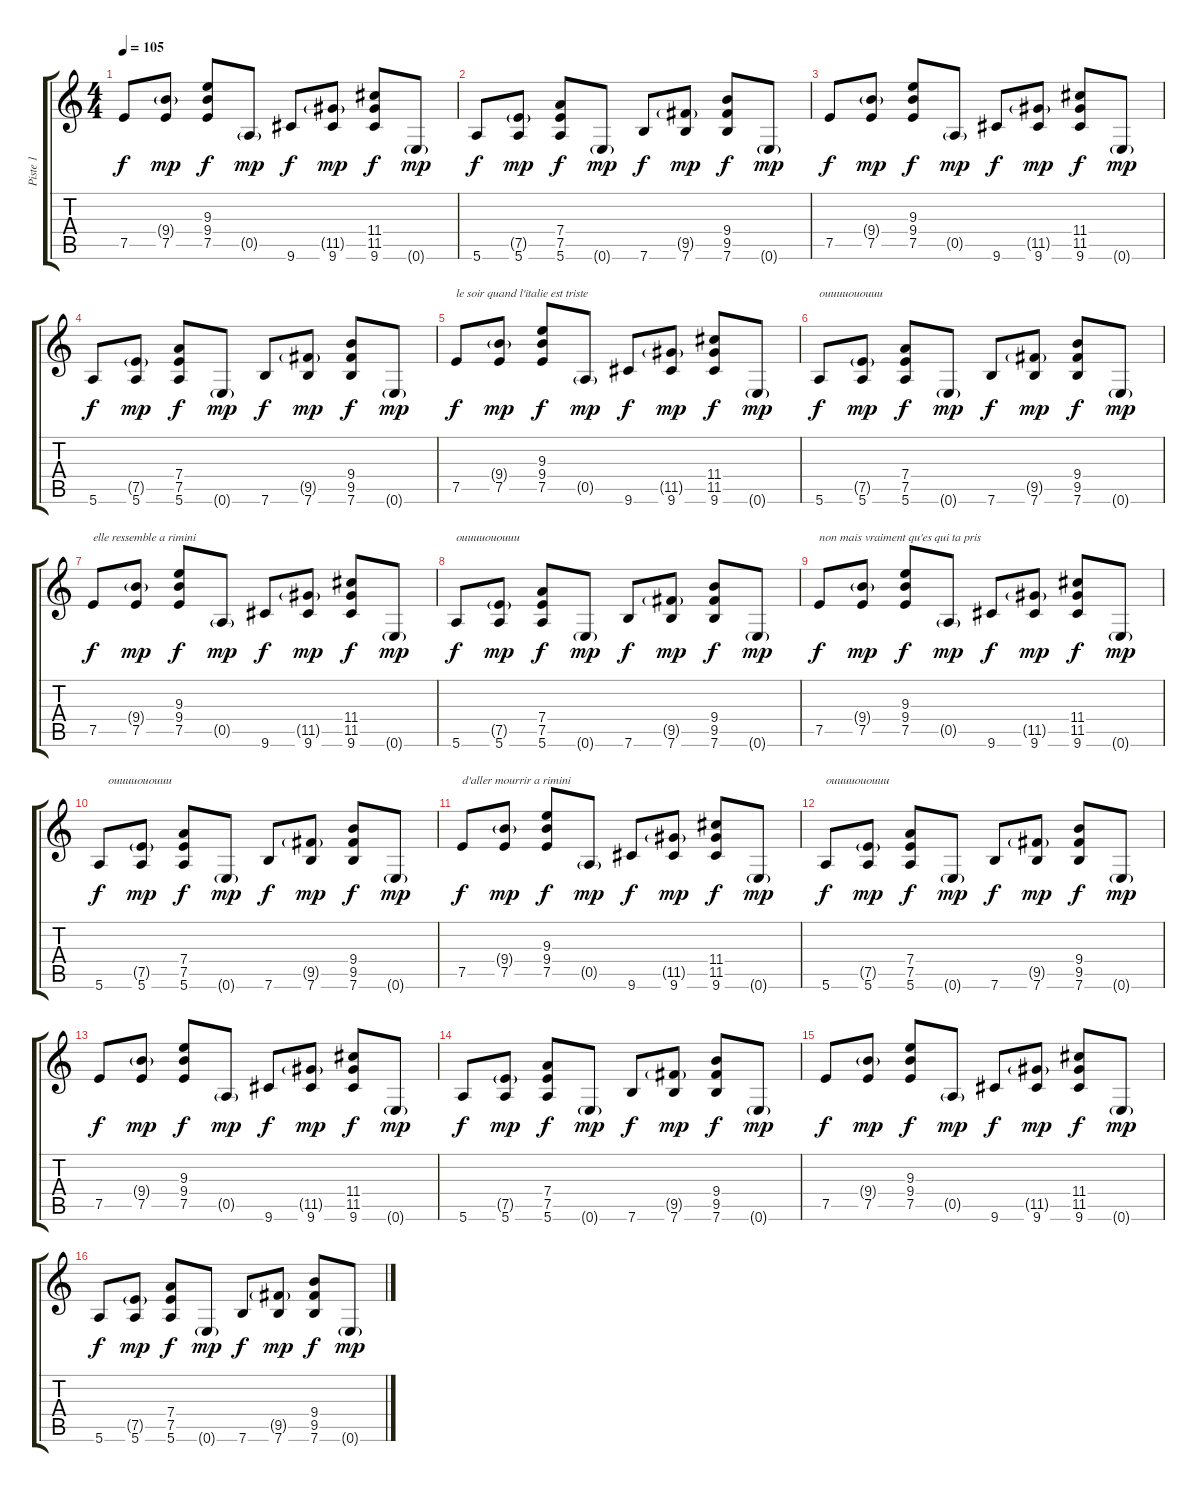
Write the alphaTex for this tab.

\track ("Piste 1" "Piste 1") {instrument acousticguitarsteel}
\staff {score tabs}
\tuning (E4 B3 G3 D3 A2 E2) {hide}
\ts (4 4)
\tempo 105
\clef g2
\ks c
7.5.8{dy f instrument acousticguitarsteel} (9.4{g} 7.5).8{dy mp} (9.3 9.4 7.5).8{dy f} 0.5{g}.8{dy mp} 9.6.8{dy f} (11.5{g} 9.6).8{dy mp} (11.4 11.5 9.6).8{dy f} 0.6{g}.8{dy mp} |
5.6.8{dy f} (7.5{g} 5.6).8{dy mp} (7.4 7.5 5.6).8{dy f} 0.6{g}.8{dy mp} 7.6.8{dy f} (9.5{g} 7.6).8{dy mp} (9.4 9.5 7.6).8{dy f} 0.6{g}.8{dy mp} |
7.5.8{dy f} (9.4{g} 7.5).8{dy mp} (9.3 9.4 7.5).8{dy f} 0.5{g}.8{dy mp} 9.6.8{dy f} (11.5{g} 9.6).8{dy mp} (11.4 11.5 9.6).8{dy f} 0.6{g}.8{dy mp} |
5.6.8{dy f} (7.5{g} 5.6).8{dy mp} (7.4 7.5 5.6).8{dy f} 0.6{g}.8{dy mp} 7.6.8{dy f} (9.5{g} 7.6).8{dy mp} (9.4 9.5 7.6).8{dy f} 0.6{g}.8{dy mp} |
7.5.8{txt "le soir quand l'italie est triste" dy f} (9.4{g} 7.5).8{dy mp} (9.3 9.4 7.5).8{dy f} 0.5{g}.8{dy mp} 9.6.8{dy f} (11.5{g} 9.6).8{dy mp} (11.4 11.5 9.6).8{dy f} 0.6{g}.8{dy mp} |
5.6.8{txt "ouuuuououuu" dy f} (7.5{g} 5.6).8{dy mp} (7.4 7.5 5.6).8{dy f} 0.6{g}.8{dy mp} 7.6.8{dy f} (9.5{g} 7.6).8{dy mp} (9.4 9.5 7.6).8{dy f} 0.6{g}.8{dy mp} |
7.5.8{txt "elle ressemble a rimini" dy f} (9.4{g} 7.5).8{dy mp} (9.3 9.4 7.5).8{dy f} 0.5{g}.8{dy mp} 9.6.8{dy f} (11.5{g} 9.6).8{dy mp} (11.4 11.5 9.6).8{dy f} 0.6{g}.8{dy mp} |
5.6.8{txt "ouuuuououuu" dy f} (7.5{g} 5.6).8{dy mp} (7.4 7.5 5.6).8{dy f} 0.6{g}.8{dy mp} 7.6.8{dy f} (9.5{g} 7.6).8{dy mp} (9.4 9.5 7.6).8{dy f} 0.6{g}.8{dy mp} |
7.5.8{txt "non mais vraiment qu'es qui ta pris" dy f} (9.4{g} 7.5).8{dy mp} (9.3 9.4 7.5).8{dy f} 0.5{g}.8{dy mp} 9.6.8{dy f} (11.5{g} 9.6).8{dy mp} (11.4 11.5 9.6).8{dy f} 0.6{g}.8{dy mp} |
5.6.8{txt "   ouuuuououuu" dy f} (7.5{g} 5.6).8{dy mp} (7.4 7.5 5.6).8{dy f} 0.6{g}.8{dy mp} 7.6.8{dy f} (9.5{g} 7.6).8{dy mp} (9.4 9.5 7.6).8{dy f} 0.6{g}.8{dy mp} |
7.5.8{txt "d'aller mourrir a rimini" dy f} (9.4{g} 7.5).8{dy mp} (9.3 9.4 7.5).8{dy f} 0.5{g}.8{dy mp} 9.6.8{dy f} (11.5{g} 9.6).8{dy mp} (11.4 11.5 9.6).8{dy f} 0.6{g}.8{dy mp} |
5.6.8{txt "ouuuuououuu" dy f} (7.5{g} 5.6).8{dy mp} (7.4 7.5 5.6).8{dy f} 0.6{g}.8{dy mp} 7.6.8{dy f} (9.5{g} 7.6).8{dy mp} (9.4 9.5 7.6).8{dy f} 0.6{g}.8{dy mp} |
7.5.8{dy f} (9.4{g} 7.5).8{dy mp} (9.3 9.4 7.5).8{dy f} 0.5{g}.8{dy mp} 9.6.8{dy f} (11.5{g} 9.6).8{dy mp} (11.4 11.5 9.6).8{dy f} 0.6{g}.8{dy mp} |
5.6.8{dy f} (7.5{g} 5.6).8{dy mp} (7.4 7.5 5.6).8{dy f} 0.6{g}.8{dy mp} 7.6.8{dy f} (9.5{g} 7.6).8{dy mp} (9.4 9.5 7.6).8{dy f} 0.6{g}.8{dy mp} |
7.5.8{dy f} (9.4{g} 7.5).8{dy mp} (9.3 9.4 7.5).8{dy f} 0.5{g}.8{dy mp} 9.6.8{dy f} (11.5{g} 9.6).8{dy mp} (11.4 11.5 9.6).8{dy f} 0.6{g}.8{dy mp} |
5.6.8{dy f} (7.5{g} 5.6).8{dy mp} (7.4 7.5 5.6).8{dy f} 0.6{g}.8{dy mp} 7.6.8{dy f} (9.5{g} 7.6).8{dy mp} (9.4 9.5 7.6).8{dy f} 0.6{g}.8{dy mp}
